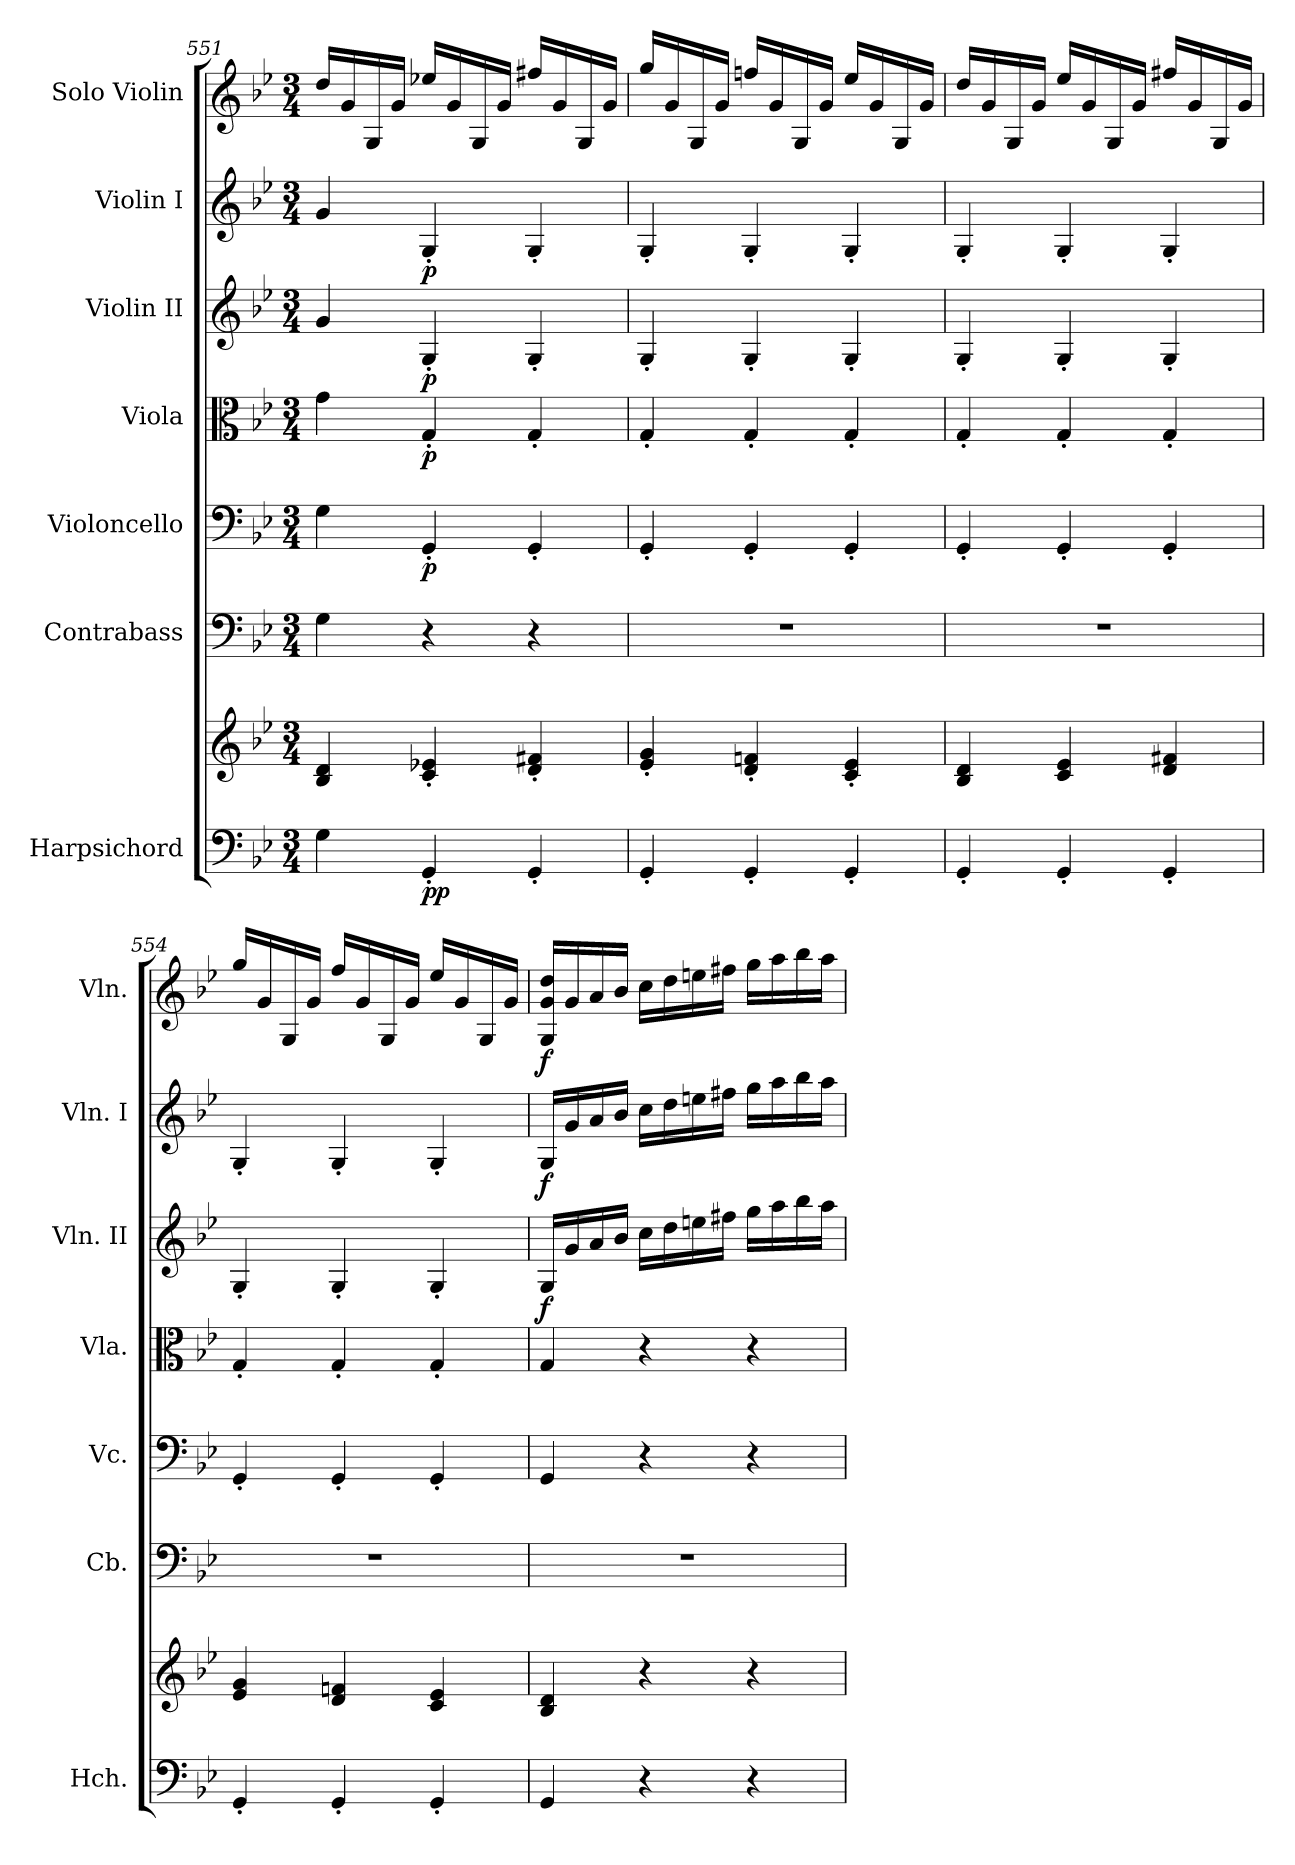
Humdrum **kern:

**kern	**kern	**dynam	**kern	**kern	**dynam	**kern	**dynam	**kern	**dynam	**kern	**dynam	**kern	**dynam
*part7	*part7	*part7	*part6	*part5	*part5	*part4	*part4	*part3	*part3	*part2	*part2	*part1	*part1
*staff8	*staff7	*staff7/8	*staff6	*staff5	*staff5	*staff4	*staff4	*staff3	*staff3	*staff2	*staff2	*staff1	*staff1
*I"Harpsichord	*	*	*I"Contrabass	*I"Violoncello	*	*I"Viola	*	*I"Violin II	*	*I"Violin I	*	*I"Solo Violin	*
*I'Hch.	*	*	*I'Cb.	*I'Vc.	*	*I'Vla.	*	*I'Vln. II	*	*I'Vln. I	*	*I'Vln.	*
*clefF4	*clefG2	*	*clefF4	*clefF4	*	*clefC3	*	*clefG2	*	*clefG2	*	*clefG2	*
*	*	*	*ITrd7c12	*	*	*	*	*	*	*	*	*	*
*k[b-e-]	*k[b-e-]	*	*k[b-e-]	*k[b-e-]	*	*k[b-e-]	*	*k[b-e-]	*	*k[b-e-]	*	*k[b-e-]	*
*M3/4	*M3/4	*	*M3/4	*M3/4	*	*M3/4	*	*M3/4	*	*M3/4	*	*M3/4	*
=551	=551	=551	=551	=551	=551	=551	=551	=551	=551	=551	=551	=551	=551
4G\	4B-/ 4d/	.	4GG\	4G\	.	4g\	.	4g/	.	4g/	.	16dd/LL	.
.	.	.	.	.	.	.	.	.	.	.	.	16g/	.
.	.	.	.	.	.	.	.	.	.	.	.	16G/	.
.	.	.	.	.	.	.	.	.	.	.	.	16g/JJ	.
!	!	!LO:DY:b=2	!	!	!	!	!	!	!	!	!	!	!
!	!	!LO:DY:n=1:b	!	!	!LO:DY:b	!	!LO:DY:b	!	!LO:DY:b	!	!LO:DY:b	!	!
4GG'/	4c/' 4e-X/'	p p	4r	4GG'/	p	4G'/	p	4G'/	p	4G'/	p	16ee-X/LL	.
.	.	.	.	.	.	.	.	.	.	.	.	16g/	.
.	.	.	.	.	.	.	.	.	.	.	.	16G/	.
.	.	.	.	.	.	.	.	.	.	.	.	16g/JJ	.
4GG'/	4d/' 4f#X/'	.	4r	4GG'/	.	4G'/	.	4G'/	.	4G'/	.	16ff#X/LL	.
.	.	.	.	.	.	.	.	.	.	.	.	16g/	.
.	.	.	.	.	.	.	.	.	.	.	.	16G/	.
.	.	.	.	.	.	.	.	.	.	.	.	16g/JJ	.
=552	=552	=552	=552	=552	=552	=552	=552	=552	=552	=552	=552	=552	=552
4GG'/	4e-/' 4g/'	.	2.r	4GG'/	.	4G'/	.	4G'/	.	4G'/	.	16gg/LL	.
.	.	.	.	.	.	.	.	.	.	.	.	16g/	.
.	.	.	.	.	.	.	.	.	.	.	.	16G/	.
.	.	.	.	.	.	.	.	.	.	.	.	16g/JJ	.
4GG'/	4d/' 4fn/'	.	.	4GG'/	.	4G'/	.	4G'/	.	4G'/	.	16ffn/LL	.
.	.	.	.	.	.	.	.	.	.	.	.	16g/	.
.	.	.	.	.	.	.	.	.	.	.	.	16G/	.
.	.	.	.	.	.	.	.	.	.	.	.	16g/JJ	.
4GG'/	4c/' 4e-/'	.	.	4GG'/	.	4G'/	.	4G'/	.	4G'/	.	16ee-/LL	.
.	.	.	.	.	.	.	.	.	.	.	.	16g/	.
.	.	.	.	.	.	.	.	.	.	.	.	16G/	.
.	.	.	.	.	.	.	.	.	.	.	.	16g/JJ	.
!!LO:PB:g=z
=553	=553	=553	=553	=553	=553	=553	=553	=553	=553	=553	=553	=553	=553
4GG'/	4B-/ 4d/	.	2.r	4GG'/	.	4G'/	.	4G'/	.	4G'/	.	16dd/LL	.
.	.	.	.	.	.	.	.	.	.	.	.	16g/	.
.	.	.	.	.	.	.	.	.	.	.	.	16G/	.
.	.	.	.	.	.	.	.	.	.	.	.	16g/JJ	.
4GG'/	4c/ 4e-/	.	.	4GG'/	.	4G'/	.	4G'/	.	4G'/	.	16ee-/LL	.
.	.	.	.	.	.	.	.	.	.	.	.	16g/	.
.	.	.	.	.	.	.	.	.	.	.	.	16G/	.
.	.	.	.	.	.	.	.	.	.	.	.	16g/JJ	.
4GG'/	4d/ 4f#X/	.	.	4GG'/	.	4G'/	.	4G'/	.	4G'/	.	16ff#X/LL	.
.	.	.	.	.	.	.	.	.	.	.	.	16g/	.
.	.	.	.	.	.	.	.	.	.	.	.	16G/	.
.	.	.	.	.	.	.	.	.	.	.	.	16g/JJ	.
=554	=554	=554	=554	=554	=554	=554	=554	=554	=554	=554	=554	=554	=554
4GG'/	4e-/ 4g/	.	2.r	4GG'/	.	4G'/	.	4G'/	.	4G'/	.	16gg/LL	.
.	.	.	.	.	.	.	.	.	.	.	.	16g/	.
.	.	.	.	.	.	.	.	.	.	.	.	16G/	.
.	.	.	.	.	.	.	.	.	.	.	.	16g/JJ	.
4GG'/	4d/ 4fn/	.	.	4GG'/	.	4G'/	.	4G'/	.	4G'/	.	16ff/LL	.
.	.	.	.	.	.	.	.	.	.	.	.	16g/	.
.	.	.	.	.	.	.	.	.	.	.	.	16G/	.
.	.	.	.	.	.	.	.	.	.	.	.	16g/JJ	.
4GG'/	4c/ 4e-/	.	.	4GG'/	.	4G'/	.	4G'/	.	4G'/	.	16ee-/LL	.
.	.	.	.	.	.	.	.	.	.	.	.	16g/	.
.	.	.	.	.	.	.	.	.	.	.	.	16G/	.
.	.	.	.	.	.	.	.	.	.	.	.	16g/JJ	.
=555	=555	=555	=555	=555	=555	=555	=555	=555	=555	=555	=555	=555	=555
!	!	!	!	!	!	!	!	!	!LO:DY:b	!	!LO:DY:b	!	!LO:DY:b
4GG/	4B-/ 4d/	.	2.r	4GG/	.	4G/	.	16G/LL	f	16G/LL	f	16G/ 16g/ 16dd/LL	f
.	.	.	.	.	.	.	.	16g/	.	16g/	.	16g/	.
.	.	.	.	.	.	.	.	16a/	.	16a/	.	16a/	.
.	.	.	.	.	.	.	.	16b-/JJ	.	16b-/JJ	.	16b-/JJ	.
4r	4r	.	.	4r	.	4r	.	16cc\LL	.	16cc\LL	.	16cc\LL	.
.	.	.	.	.	.	.	.	16dd\	.	16dd\	.	16dd\	.
.	.	.	.	.	.	.	.	16een\	.	16een\	.	16een\	.
.	.	.	.	.	.	.	.	16ff#X\JJ	.	16ff#X\JJ	.	16ff#X\JJ	.
4r	4r	.	.	4r	.	4r	.	16gg\LL	.	16gg\LL	.	16gg\LL	.
.	.	.	.	.	.	.	.	16aa\	.	16aa\	.	16aa\	.
.	.	.	.	.	.	.	.	16bb-\	.	16bb-\	.	16bb-\	.
.	.	.	.	.	.	.	.	16aa\JJ	.	16aa\JJ	.	16aa\JJ	.
=	=	=	=	=	=	=	=	=	=	=	=	=	=
*-	*-	*-	*-	*-	*-	*-	*-	*-	*-	*-	*-	*-	*-
